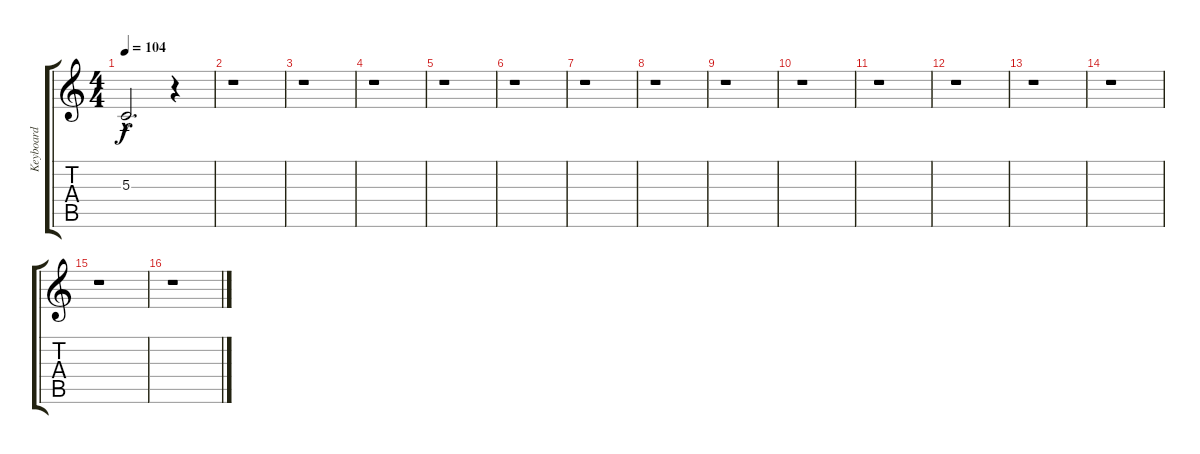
\track ("Keyboard" "Keyboard") {instrument lead1square}
\staff {score tabs}
\tuning (E4 B3 G3 D3 A2 E2) {hide}
\ts (4 4)
\tempo 104
\clef g2
\ks c
5.3{hac}.2{d dy f} r.4 |
r.1 |
r.1 |
r.1 |
r.1 |
r.1 |
r.1 |
r.1 |
r.1 |
r.1 |
r.1 |
r.1 |
r.1 |
r.1 |
r.1 |
r.1
